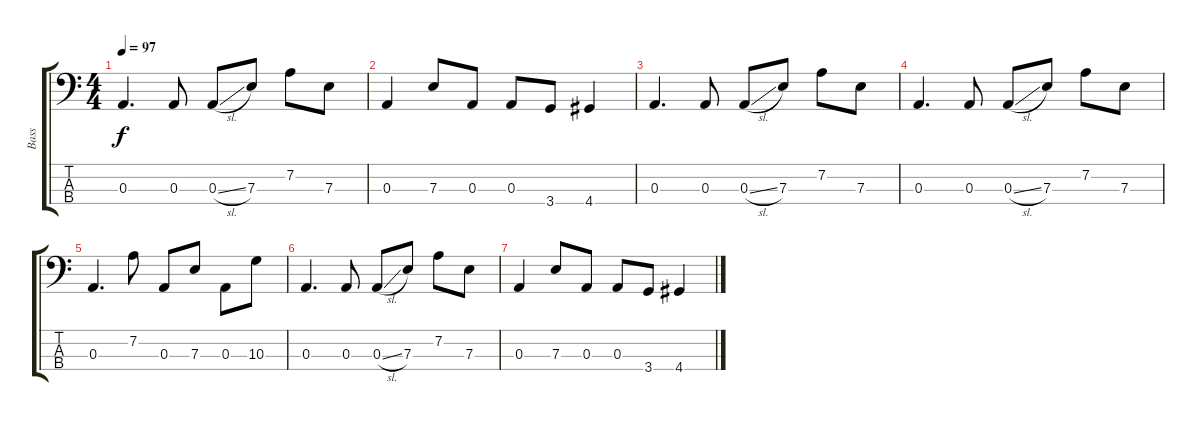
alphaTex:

\track ("Bass" "Bass") {instrument fretlessbass}
\staff {score tabs}
\tuning (G2 D2 A1 E1) {hide}
\ts (4 4)
\tempo 97
\clef f4
\ks c
0.3.4{d dy f} 0.3.8 0.3{sl}.8 7.3.8 7.2.8 7.3.8 |
0.3.4 7.3.8 0.3.8 0.3.8 3.4.8 4.4.4 |
0.3.4{d} 0.3.8 0.3{sl}.8 7.3.8 7.2.8 7.3.8 |
0.3.4{d} 0.3.8 0.3{sl}.8 7.3.8 7.2.8 7.3.8 |
0.3.4{d} 7.2.8 0.3.8 7.3.8 0.3.8 10.3.8 |
0.3.4{d} 0.3.8 0.3{sl}.8 7.3.8 7.2.8 7.3.8 |
0.3.4 7.3.8 0.3.8 0.3.8 3.4.8 4.4.4
